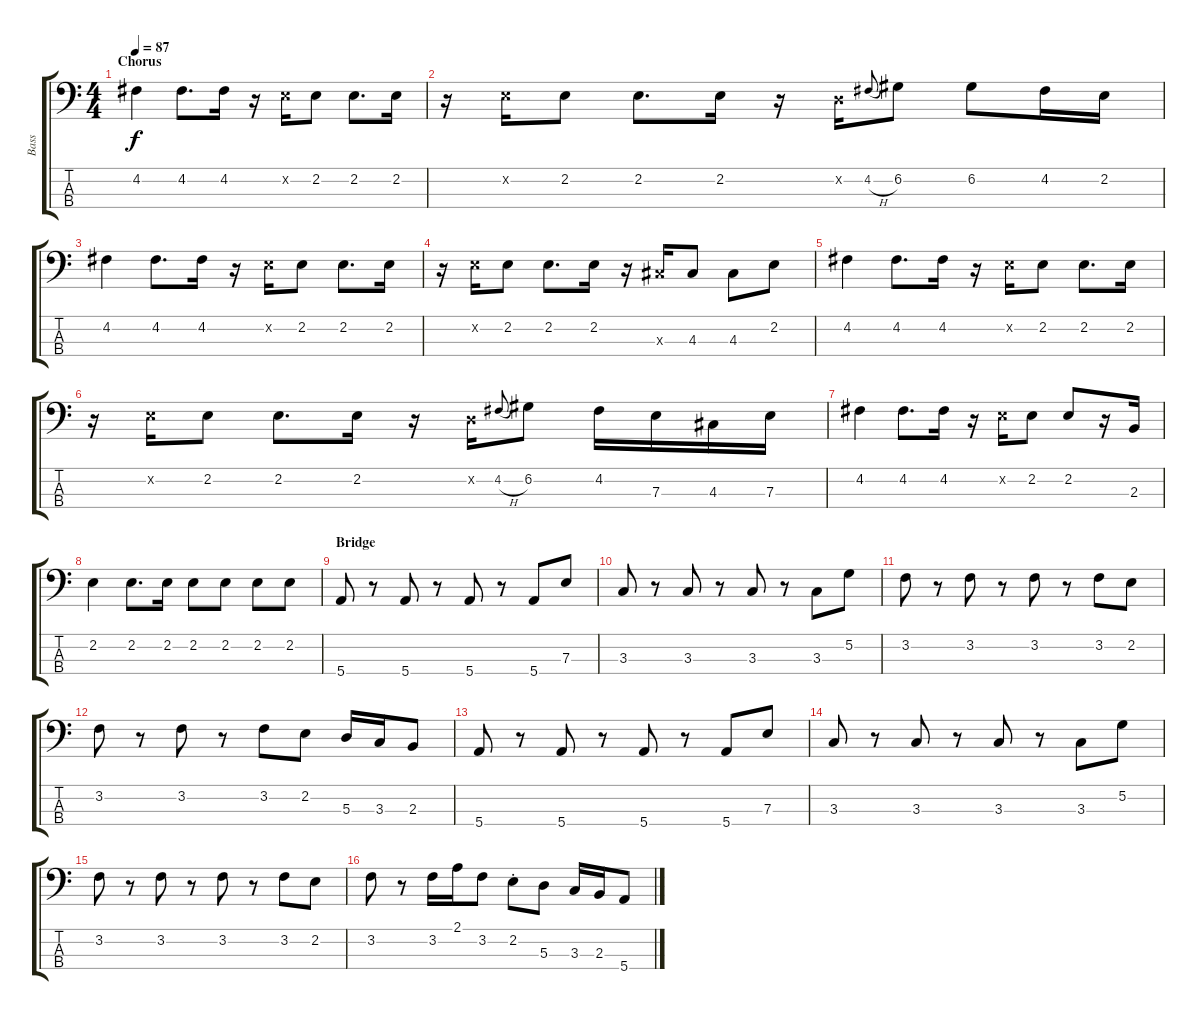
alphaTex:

\track ("Bass" "Bass") {instrument electricbassfinger}
\staff {score tabs}
\tuning (G2 D2 A1 E1) {hide}
\ts (4 4)
\section ("" "Chorus")
\tempo 87
\clef f4
\ks c
4.2.4{dy f} 4.2.8{d} 4.2.16 r.16 2.2{x}.16 2.2.8 2.2.8{d} 2.2.16 |
r.16 2.2{x}.16 2.2.8 2.2.8{d} 2.2.16 r.16 0.2{x}.16 4.2{h}.8{gr onbeat} 6.2.8 6.2.8 4.2.16 2.2.16 |
4.2.4 4.2.8{d} 4.2.16 r.16 2.2{x}.16 2.2.8 2.2.8{d} 2.2.16 |
r.16 2.2{x}.16 2.2.8 2.2.8{d} 2.2.16 r.16 4.3{x}.16 4.3.8 4.3.8 2.2.8 |
4.2.4 4.2.8{d} 4.2.16 r.16 2.2{x}.16 2.2.8 2.2.8{d} 2.2.16 |
r.16 2.2{x}.16 2.2.8 2.2.8{d} 2.2.16 r.16 0.2{x}.16 4.2{h}.8{gr onbeat} 6.2.8 4.2.16 7.3.16 4.3.16 7.3.16 |
4.2.4 4.2.8{d} 4.2.16 r.16 2.2{x}.16 2.2.8 2.2.8 r.16 2.3.16 |
2.2.4 2.2.8{d} 2.2.16 2.2.8 2.2.8 2.2.8 2.2.8 |
\section ("" "Bridge")
5.4.8 r.8 5.4.8 r.8 5.4.8 r.8 5.4.8 7.3.8 |
3.3.8 r.8 3.3.8 r.8 3.3.8 r.8 3.3.8 5.2.8 |
3.2.8 r.8 3.2.8 r.8 3.2.8 r.8 3.2.8 2.2.8 |
3.2.8 r.8 3.2.8 r.8 3.2.8 2.2.8 5.3.16 3.3.16 2.3.8 |
5.4.8 r.8 5.4.8 r.8 5.4.8 r.8 5.4.8 7.3.8 |
3.3.8 r.8 3.3.8 r.8 3.3.8 r.8 3.3.8 5.2.8 |
3.2.8 r.8 3.2.8 r.8 3.2.8 r.8 3.2.8 2.2.8 |
3.2.8 r.8 3.2.16 2.1.16 3.2.8 2.2{st}.8 5.3.8 3.3.16 2.3.16 5.4.8
